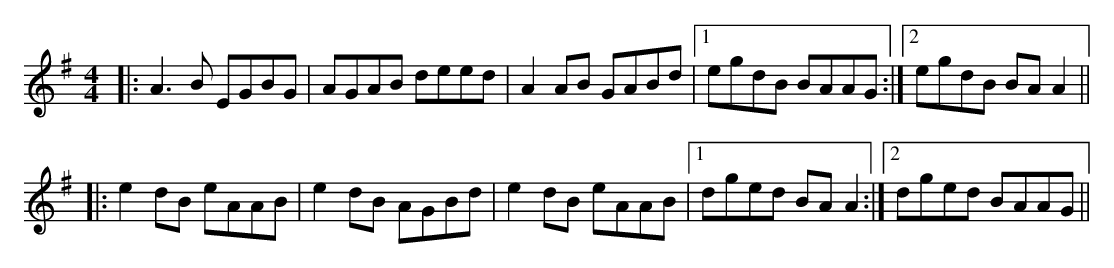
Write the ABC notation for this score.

X:1
M:4/4
K:Ador
|:A3B EGBG|AGAB deed|A2 AB GABd|1 egdB BAAG:|2 egdB BAA2||
|:e2 dB eAAB|e2 dB AGBd|e2 dB eAAB|1 dged BAA2:|2 dged BAAG||
